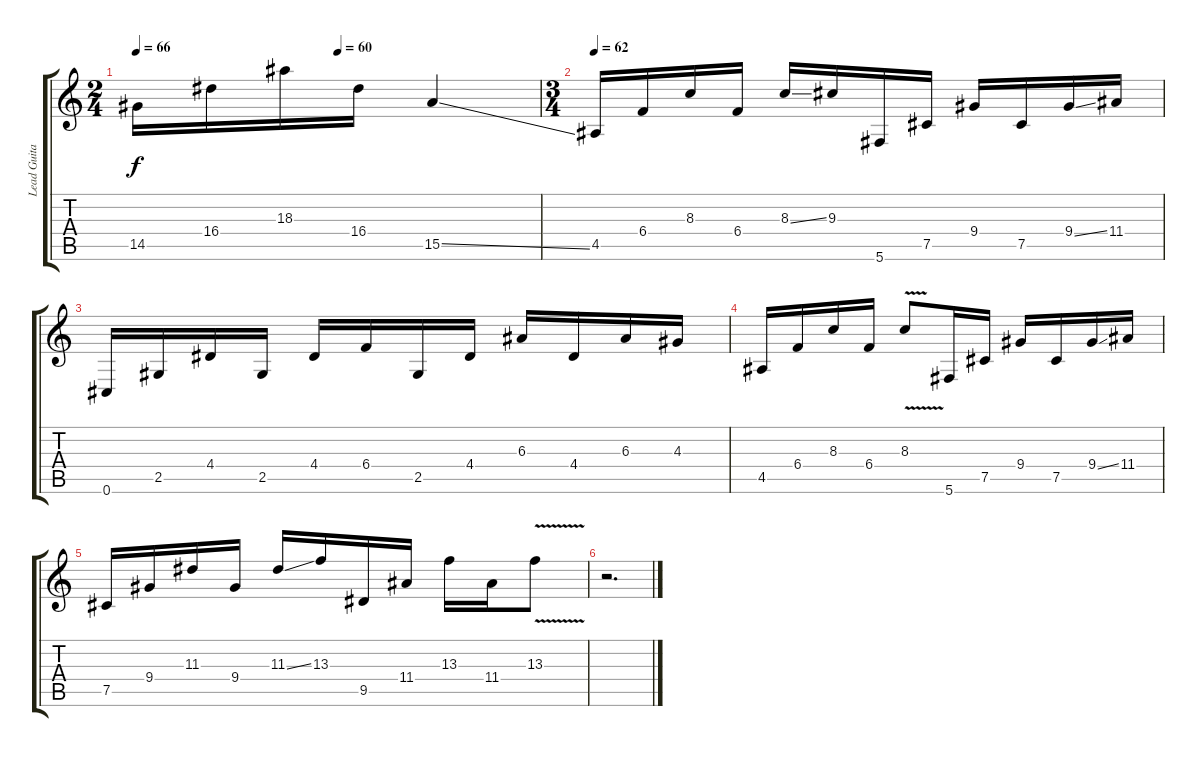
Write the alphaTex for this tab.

\track ("Lead Guitar" "Lead Guita") {instrument distortionguitar}
\staff {score tabs}
\tuning (Db4 Ab3 E3 B2 Gb2 Db2) {hide}
\ts (2 4)
\tempo 66
\tempo (60 0.5)
\clef g2
\ks c
14.5.16{dy f} 16.4.16 18.3.16 16.4.16 15.5{ss}.4 |
\ts (3 4)
\tempo 62
4.5.16 6.4.16 8.3.16 6.4.16 8.3{ss}.16 9.3.16{volume 14} 5.6.16 7.5.16 9.4.16 7.5.16 9.4{ss}.16 11.4.16{volume 12} |
0.6.16 2.5.16 4.4.16 2.5.16 4.4.16 6.4.16{volume 10} 2.5.16 4.4.16 6.3.16 4.4.16 6.3.16 4.3.16{volume 8} |
4.5.16 6.4.16 8.3.16 6.4.16 8.3{v}.8{volume 6} 5.6.16 7.5.16 9.4.16 7.5.16 9.4{ss}.16 11.4.16{volume 4} |
7.5.16 9.4.16 11.3.16 9.4.16 11.3{ss}.16 13.3.16{volume 2} 9.5.16 11.4.16 13.3.16 11.4.16 13.3{v}.8{volume 0} |
r.2{d}
